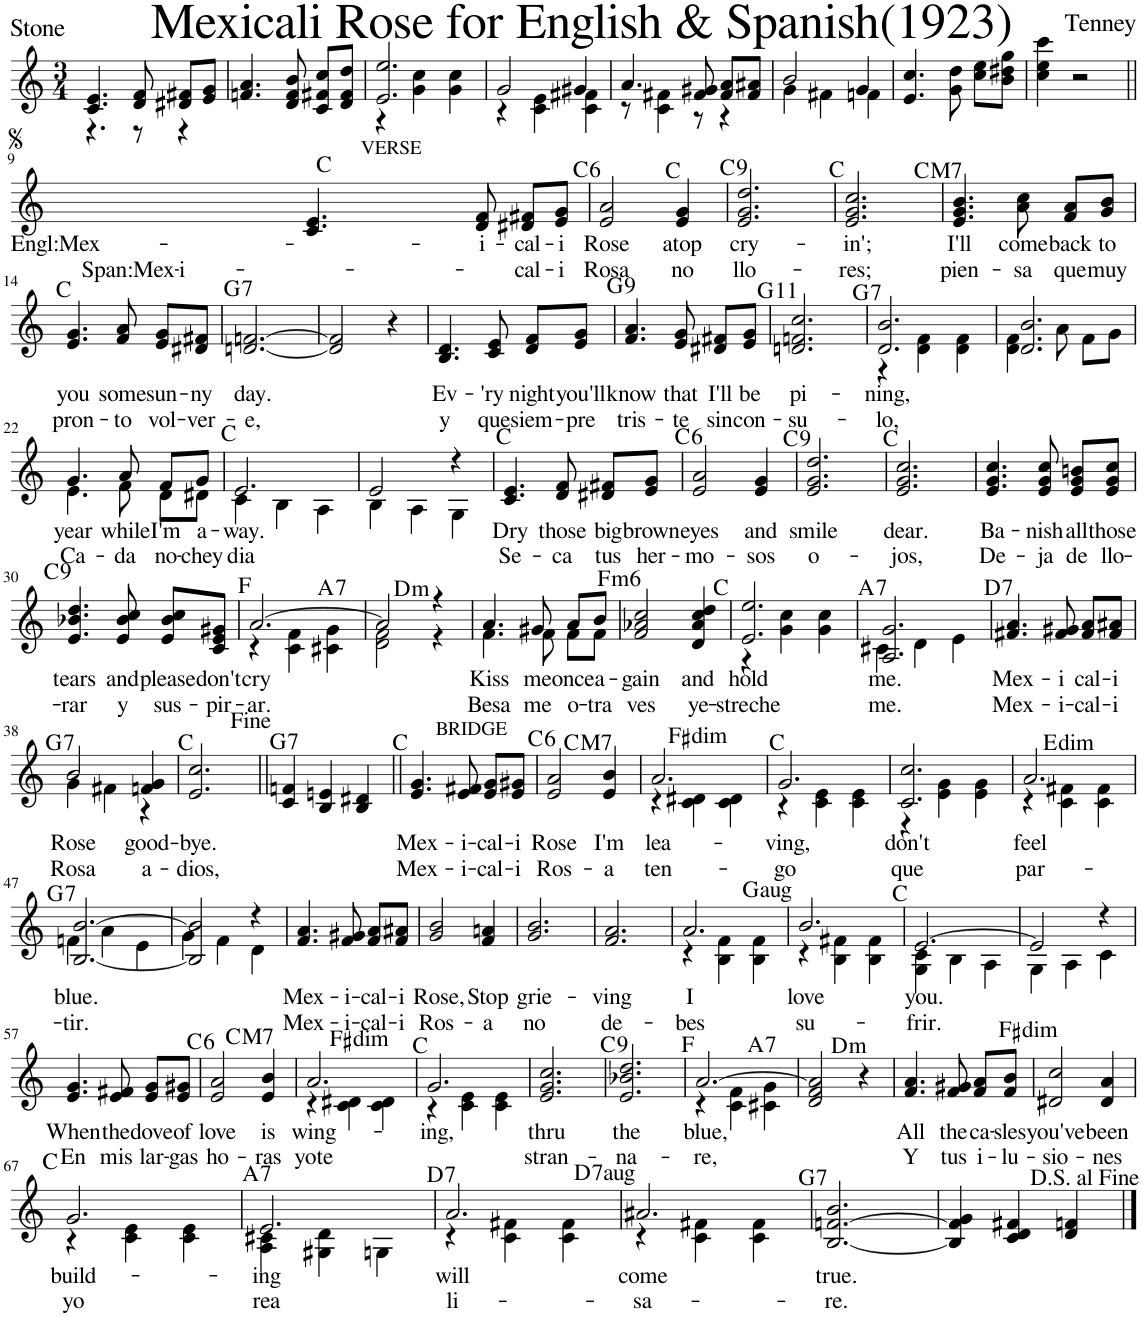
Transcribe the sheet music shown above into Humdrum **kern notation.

**kern	**text	**text	**harte
*part1	*part1	*part1	*part1
*staff1	*staff1	*staff1	*
*I"Piano	*	*	*
*I'Pno.	*	*	*
*clefG2	*	*	*
*k[]	*	*	*
*M3/4	*	*	*
=1	=1	=1	=1
*^	*	*	*
4.c/ 4.e/	4.r	.	.	.
8d/ 8f/	8r	.	.	.
8d#X/ 8f#X/L	4r	.	.	.
8e/ 8g/J	.	.	.	.
*v	*v	*	*	*
=2	=2	=2	=2
4.fn/ 4.a/	.	.	.
8d/ 8f/ 8b/	.	.	.
8c/ 8f#X/ 8cc/L	.	.	.
8d/ 8f#/ 8dd/J	.	.	.
=3	=3	=3	=3
*^	*	*	*
2.e/ 2.ee/	4r	.	.	.
.	4g\ 4cc\	.	.	.
.	4g\ 4cc\	.	.	.
=4	=4	=4	=4	=4
2g/	4r	.	.	.
.	4c\ 4e\	.	.	.
4g#X/	4c\ 4f#X\	.	.	.
=5	=5	=5	=5	=5
4.a/	8r	.	.	.
.	4c\ 4f#X\	.	.	.
8f#/ 8g#X/	8r	.	.	.
8f#/ 8a/L	4r	.	.	.
8f#/ 8a#X/J	.	.	.	.
=6	=6	=6	=6	=6
2b/	4g\	.	.	.
.	4f#X\	.	.	.
4g/	4fn\	.	.	.
*v	*v	*	*	*
=7	=7	=7	=7
4.e/ 4.cc/	.	.	.
8g\ 8dd\	.	.	.
8cc\ 8ee\L	.	.	.
8b\ 8dd#X\ 8gg\J	.	.	.
=8	=8	=8	=8
4cc\ 4ee\ 4ccc\	.	.	.
2r	.	.	.
!!LO:LB:g=z
=9||	=9||	=9||	=9||
!LO:TX:a:t=VERSE	!	!	!
!	!LO:LY:b	!LO:LY:b	!
4.c/ 4.e/	Engl:Mex-	Span:Mex-	C:maj
!	!LO:LY:b	!LO:LY:b	!
8d/ 8f/	-i-	-i-	.
!	!LO:LY:b	!LO:LY:b	!
8d#X/ 8f#X/L	-cal-	-cal-	.
!	!LO:LY:b	!LO:LY:b	!
8e/ 8g/J	-i	-i	.
=10	=10	=10	=10
!	!LO:LY:b	!LO:LY:b	!LO:H:kt=6
2e/ 2a/	Rose	Rosa	C:maj6
!	!LO:LY:b	!LO:LY:b	!
4e/ 4g/	atop	no	C:maj
=11	=11	=11	=11
!	!LO:LY:b	!LO:LY:b	!LO:H:kt=9
2.e/ 2.g/ 2.dd/	cry-	llo-	C:9
=12	=12	=12	=12
!	!LO:LY:b	!LO:LY:b	!
2.e/ 2.g/ 2.cc/	-in';	-res;	C:maj
=13	=13	=13	=13
!	!LO:LY:b	!LO:LY:b	!LO:H:kt=M7
4.e/ 4.g/ 4.b/	I'll	pien-	C:maj7
!	!LO:LY:b	!LO:LY:b	!
8a\ 8cc\	come	-sa	.
!	!LO:LY:b	!LO:LY:b	!
8f/ 8a/L	back	que	.
!	!LO:LY:b	!LO:LY:b	!
8g/ 8b/J	to	muy	.
!!LO:LB:g=z
=14	=14	=14	=14
!	!LO:LY:b	!LO:LY:b	!
4.e/ 4.g/	you	pron-	C:maj
!	!LO:LY:b	!LO:LY:b	!
8f/ 8a/	some	-to	.
!	!LO:LY:b	!LO:LY:b	!
8e/ 8g/L	sun-	vol-	.
!	!LO:LY:b	!LO:LY:b	!
8d#X/ 8f#X/J	-ny	-ver-	.
=15	=15	=15	=15
!	!LO:LY:b	!LO:LY:b	!LO:H:kt=7
[2.dn/ [2.fn/	day.	-e,	G:7
=16	=16	=16	=16
2d/] 2f/]	.	.	.
4r	.	.	.
=17	=17	=17	=17
!	!LO:LY:b	!LO:LY:b	!
4.B/ 4.d/	Ev-	y	.
!	!LO:LY:b	!LO:LY:b	!
8c/ 8e/	-'ry	que	.
!	!LO:LY:b	!LO:LY:b	!
8d/ 8f/L	night	siem-	.
!	!LO:LY:b	!LO:LY:b	!
8e/ 8g/J	you'll	-pre	.
=18	=18	=18	=18
!	!LO:LY:b	!LO:LY:b	!LO:H:kt=9
4.f/ 4.a/	know	tris-	G:9
!	!LO:LY:b	!LO:LY:b	!
8e/ 8g/	that	-te	.
!	!LO:LY:b	!LO:LY:b	!
8d#X/ 8f#X/L	I'll	sin	.
!	!LO:LY:b	!LO:LY:b	!
8e/ 8g/J	be	con-	.
=19	=19	=19	=19
!	!LO:LY:b	!LO:LY:b	!LO:H:kt=11
2.dn/ 2.fn/ 2.cc/	pi-	-su-	G:9(11)
=20	=20	=20	=20
!	!LO:LY:b	!LO:LY:b	!LO:H:kt=7
*^	*	*	*
2.d/ 2.b/	4r	-ning,	-lo,	G:7
.	4d\ 4f\	.	.	.
.	4d\ 4f\	.	.	.
=21	=21	=21	=21	=21
2.d/ 2.b/	4.d\ 4.f\	.	.	.
.	8a\	.	.	.
.	8f\L	.	.	.
.	8g\J	.	.	.
!!LO:LB:g=z	!!
=22	=22	=22	=22	=22
!	!	!LO:LY:b	!LO:LY:b	!
4.g/	4.e\	year	Ca-	.
!	!	!LO:LY:b	!LO:LY:b	!
8a/	8f\	while	-da	.
!	!	!LO:LY:b	!LO:LY:b	!
8f/L	8d\L	I'm	no-	.
!	!	!LO:LY:b	!LO:LY:b	!
8g/J	8d#X\J	a-	-chey	.
=23	=23	=23	=23	=23
!	!	!LO:LY:b	!LO:LY:b	!
2.e/	4c\	-way.	dia	C:maj
.	4B\	.	.	.
.	4A\	.	.	.
=24	=24	=24	=24	=24
2e/	4B\	.	.	.
.	4A\	.	.	.
4r	4G\	.	.	.
=25	=25	=25	=25	=25
!	!	!LO:LY:b	!LO:LY:b	!
*v	*v	*	*	*
4.c/ 4.e/	Dry	Se-	C:maj
!	!LO:LY:b	!LO:LY:b	!
8d/ 8f/	those	-ca	.
!	!LO:LY:b	!LO:LY:b	!
8d#X/ 8f#X/L	big	tus	.
!	!LO:LY:b	!LO:LY:b	!
8e/ 8g/J	brown	her-	.
=26	=26	=26	=26
!	!LO:LY:b	!LO:LY:b	!LO:H:kt=6
2e/ 2a/	eyes	-mo-	C:maj6
!	!LO:LY:b	!LO:LY:b	!
4e/ 4g/	and	-sos	.
=27	=27	=27	=27
!	!LO:LY:b	!LO:LY:b	!LO:H:kt=9
2.e/ 2.g/ 2.dd/	smile	o-	C:9
=28	=28	=28	=28
!	!LO:LY:b	!LO:LY:b	!
2.e/ 2.g/ 2.cc/	dear.	-jos,	C:maj
=29	=29	=29	=29
!	!LO:LY:b	!LO:LY:b	!
4.e/ 4.g/ 4.cc/	Ba-	De-	.
!	!LO:LY:b	!LO:LY:b	!
8e/ 8g/ 8cc/	-nish	-ja	.
!	!LO:LY:b	!LO:LY:b	!
8e/ 8g/ 8bn/L	all	de	.
!	!LO:LY:b	!LO:LY:b	!
8e/ 8g/ 8cc/J	those	llo-	.
!!LO:LB:g=z
=30	=30	=30	=30
!	!LO:LY:b	!LO:LY:b	!LO:H:kt=9
4.e/ 4.b-X/ 4.dd/	tears	-rar	C:9
!	!LO:LY:b	!LO:LY:b	!
8e/ 8b-/ 8cc/	and	y	.
!	!LO:LY:b	!LO:LY:b	!
8e/ 8b-/ 8cc/L	please	sus-	.
!	!LO:LY:b	!LO:LY:b	!
8c/ 8e/ 8g#X/J	don't	-pir-	.
=31	=31	=31	=31
!	!LO:LY:b	!LO:LY:b	!
*^	*	*	*
[2.a/	4r	cry	-ar.	F:maj
.	4c\ 4f\	.	.	.
!	!	!	!	!LO:H:kt=7
.	4c#X\ 4g\	.	.	A:7
=32	=32	=32	=32	=32
!	!	!	!	!LO:H:kt=m
2a/]	2d\ 2f\	.	.	D:min
4r	4r	.	.	.
=33	=33	=33	=33	=33
!	!	!LO:LY:b	!LO:LY:b	!
4.a/	4.f\	Kiss	Besa	.
!	!	!LO:LY:b	!LO:LY:b	!
8g#X/	8f\	me	me	.
!	!	!LO:LY:b	!LO:LY:b	!
8a/L	8f\L	once	o-	.
!	!	!LO:LY:b	!LO:LY:b	!
8b/J	8f\J	a-	-tra	.
=34	=34	=34	=34	=34
!	!	!LO:LY:b	!LO:LY:b	!LO:H:kt=m6
*v	*v	*	*	*
2f/ 2a-X/ 2cc/	-gain	ves	F:min6
!	!LO:LY:b	!LO:LY:b	!
4d/ 4a-/ 4cc/ 4dd/	and	ye-	.
=35	=35	=35	=35
!	!LO:LY:b	!LO:LY:b	!
*^	*	*	*
2.e/ 2.ee/	4r	hold	-streche	C:maj
.	4g\ 4cc\	.	.	.
.	4g\ 4cc\	.	.	.
=36	=36	=36	=36	=36
!	!	!LO:LY:b	!LO:LY:b	!LO:H:kt=7
2.A/ 2.g/	4c#X\	me.	me.	A:7
.	4d\	.	.	.
.	4e\	.	.	.
=37	=37	=37	=37	=37
!	!	!LO:LY:b	!LO:LY:b	!LO:H:kt=7
*v	*v	*	*	*
4.f#X/ 4.a/	Mex-	Mex-	D:7
!	!LO:LY:b	!LO:LY:b	!
8f#/ 8g#X/	-i	-i-	.
!	!LO:LY:b	!LO:LY:b	!
8f#/ 8a/L	cal-	-cal-	.
!	!LO:LY:b	!LO:LY:b	!
8f#/ 8a#X/J	-i	-i	.
!!LO:LB:g=z
=38	=38	=38	=38
!	!LO:LY:b	!LO:LY:b	!LO:H:kt=7
*^	*	*	*
2b/	4g\	Rose	Rosa	G:7
.	4f#X\	.	.	.
!	!	!LO:LY:b	!LO:LY:b	!
4fn/ 4g/	4r	good-	a-	.
=39	=39	=39	=39	=39
!	!	!LO:LY:b	!LO:LY:b	!
*v	*v	*	*	*
2.e/ 2.cc/	-bye.	-dios,	C:maj
=40||	=40||	=40||	=40||
!	!	!	!LO:H:kt=7
4c/ 4fn/	.	.	G:7
4B/ 4en/	.	.	.
4B/ 4d#X/	.	.	.
=41||	=41||	=41||	=41||
!LO:TX:a:t=BRIDGE	!	!	!
!	!LO:LY:b	!LO:LY:b	!
4.e/ 4.g/	Mex-	Mex-	C:maj
!	!LO:LY:b	!LO:LY:b	!
8e/ 8f#X/	-i-	-i-	.
!	!LO:LY:b	!LO:LY:b	!
8e/ 8g/L	-cal-	-cal-	.
!	!LO:LY:b	!LO:LY:b	!
8e/ 8g#X/J	-i	-i	.
=42	=42	=42	=42
!	!LO:LY:b	!LO:LY:b	!LO:H:kt=6
2e/ 2a/	Rose	Ros-	C:maj6
!	!LO:LY:b	!LO:LY:b	!LO:H:kt=M7
4e/ 4b/	I'm	-a	C:maj7
=43	=43	=43	=43
!	!LO:LY:b	!LO:LY:b	!LO:H:kt=dim
*^	*	*	*
2.a/	4r	lea-	ten-	F#:dim
.	4c\ 4d#X\	.	.	.
.	4c\ 4d#\	.	.	.
=44	=44	=44	=44	=44
!	!	!LO:LY:b	!LO:LY:b	!
2.g/	4r	-ving,	-go	C:maj
.	4c\ 4e\	.	.	.
.	4c\ 4e\	.	.	.
=45	=45	=45	=45	=45
!	!	!LO:LY:b	!LO:LY:b	!
2.c/ 2.cc/	4r	don't	que	.
.	4e\ 4g\	.	.	.
.	4e\ 4g\	.	.	.
=46	=46	=46	=46	=46
!	!	!LO:LY:b	!LO:LY:b	!LO:H:kt=dim
2.a/	4r	feel	par-	E:dim
.	4c\ 4f#X\	.	.	.
.	4c\ 4f#\	.	.	.
!!LO:LB:g=z	!!
=47	=47	=47	=47	=47
!	!	!LO:LY:b	!LO:LY:b	!LO:H:kt=7
[<2.B/ [2.b/	4fn\	blue.	-tir.	G:7
.	4a\	.	.	.
.	4e\	.	.	.
=48	=48	=48	=48	=48
2B/] 2b/]	4g\	.	.	.
.	4f\	.	.	.
4r	4d\	.	.	.
=49	=49	=49	=49	=49
!	!	!LO:LY:b	!LO:LY:b	!
*v	*v	*	*	*
4.f/ 4.a/	Mex-	Mex-	.
!	!LO:LY:b	!LO:LY:b	!
8f/ 8g#X/	-i-	-i-	.
!	!LO:LY:b	!LO:LY:b	!
8f/ 8a/L	-cal-	-cal-	.
!	!LO:LY:b	!LO:LY:b	!
8f/ 8a#X/J	-i	-i	.
=50	=50	=50	=50
!	!LO:LY:b	!LO:LY:b	!
2g/ 2b/	Rose,	Ros-	.
!	!LO:LY:b	!LO:LY:b	!
4f/ 4an/	Stop	-a	.
=51	=51	=51	=51
!	!LO:LY:b	!LO:LY:b	!
2.g/ 2.b/	grie-	no	.
=52	=52	=52	=52
!	!LO:LY:b	!LO:LY:b	!
2.f/ 2.a/	-ving	de-	.
=53	=53	=53	=53
!	!LO:LY:b	!LO:LY:b	!
*^	*	*	*
2.a/	4r	I	-bes	.
.	4B\ 4f\	.	.	.
.	4B\ 4f\	.	.	.
=54	=54	=54	=54	=54
!	!	!LO:LY:b	!LO:LY:b	!LO:H:kt=aug
2.b/	4r	love	su-	G:aug
.	4B\ 4f#X\	.	.	.
.	4B\ 4f#\	.	.	.
=55	=55	=55	=55	=55
!	!	!LO:LY:b	!LO:LY:b	!
[2.e/	4G\ 4c\	you.	-frir.	C:maj
.	4B\	.	.	.
.	4A\	.	.	.
=56	=56	=56	=56	=56
2e/]	4G\	.	.	.
.	4A\	.	.	.
4r	4c\	.	.	.
!!LO:LB:g=z	!!
=57	=57	=57	=57	=57
!	!	!LO:LY:b	!LO:LY:b	!
*v	*v	*	*	*
4.e/ 4.g/	When	En	.
!	!LO:LY:b	!LO:LY:b	!
8e/ 8f#X/	the	mis	.
!	!LO:LY:b	!LO:LY:b	!
8e/ 8g/L	dove	lar-	.
!	!LO:LY:b	!LO:LY:b	!
8e/ 8g#X/J	of	-gas	.
=58	=58	=58	=58
!	!LO:LY:b	!LO:LY:b	!LO:H:kt=6
2e/ 2a/	love	ho-	C:maj6
!	!LO:LY:b	!LO:LY:b	!LO:H:kt=M7
4e/ 4b/	is	-ras	C:maj7
=59	=59	=59	=59
!	!LO:LY:b	!LO:LY:b	!LO:H:kt=dim
*^	*	*	*
2.a/	4r	wing-	yote	F#:dim
.	4c\ 4d#X\	.	.	.
.	4c\ 4d#\	.	.	.
=60	=60	=60	=60	=60
!	!	!LO:LY:b	!	!
2.g/	4r	-ing,	.	C:maj
.	4c\ 4e\	.	.	.
.	4c\ 4e\	.	.	.
=61	=61	=61	=61	=61
!	!	!LO:LY:b	!LO:LY:b	!
*v	*v	*	*	*
2.e/ 2.g/ 2.cc/	thru	stran-	.
=62	=62	=62	=62
!	!LO:LY:b	!LO:LY:b	!LO:H:kt=9
2.e/ 2.b-X/ 2.dd/	the	-na-	C:9
=63	=63	=63	=63
!	!LO:LY:b	!LO:LY:b	!
*^	*	*	*
[2.a/	4r	blue,	-re,	F:maj
.	4c\ 4f\	.	.	.
!	!	!	!	!LO:H:kt=7
.	4c#X\ 4g\	.	.	A:7
=64	=64	=64	=64	=64
!	!	!	!	!LO:H:kt=m
*v	*v	*	*	*
2d/ 2f/ 2a/]	.	.	D:min
4r	.	.	.
=65	=65	=65	=65
!	!LO:LY:b	!LO:LY:b	!
4.f/ 4.a/	All	Y	.
!	!LO:LY:b	!LO:LY:b	!
8f/ 8g#X/	the	tus	.
!	!LO:LY:b	!LO:LY:b	!
8f/ 8a/L	ca-	i-	.
!	!LO:LY:b	!LO:LY:b	!
8f/ 8b/J	-sles	-lu-	.
=66	=66	=66	=66
!	!LO:LY:b	!LO:LY:b	!LO:H:kt=dim
2d#X/ 2cc/	you've	-sio-	F#:dim
!	!LO:LY:b	!LO:LY:b	!
4d#/ 4a/	been	-nes	.
!!LO:LB:g=z
=67	=67	=67	=67
!	!LO:LY:b	!LO:LY:b	!
*^	*	*	*
2.g/	4r	build-	yo	C:maj
.	4c\ 4e\	.	.	.
.	4c\ 4e\	.	.	.
=68	=68	=68	=68	=68
!	!	!LO:LY:b	!LO:LY:b	!LO:H:kt=7
2.e/	4A\ 4c#X\	-ing	rea	A:7
.	4G#X\ 4d\	.	.	.
.	4Gn\	.	.	.
=69	=69	=69	=69	=69
!	!	!LO:LY:b	!LO:LY:b	!LO:H:kt=7
2.a/	4r	will	li-	D:7
.	4c\ 4f#X\	.	.	.
.	4c\ 4f#\	.	.	.
=70	=70	=70	=70	=70
!	!	!LO:LY:b	!LO:LY:b	!LO:H:kt=7aug
2.a#X/	4r	come	-sa-	D:aug(b7)
.	4c\ 4f#X\	.	.	.
.	4c\ 4f#\	.	.	.
=71	=71	=71	=71	=71
!	!	!LO:LY:b	!LO:LY:b	!LO:H:kt=7
*v	*v	*	*	*
[2.B/ [2.fn/ 2.b/	true.	-re.	G:7
=72	=72	=72	=72
4B/] 4f/] 4g/	.	.	.
4c/ 4d/ 4f#X/	.	.	.
4d/ 4fn/	.	.	.
==	==	==	==
*-	*-	*-	*-
